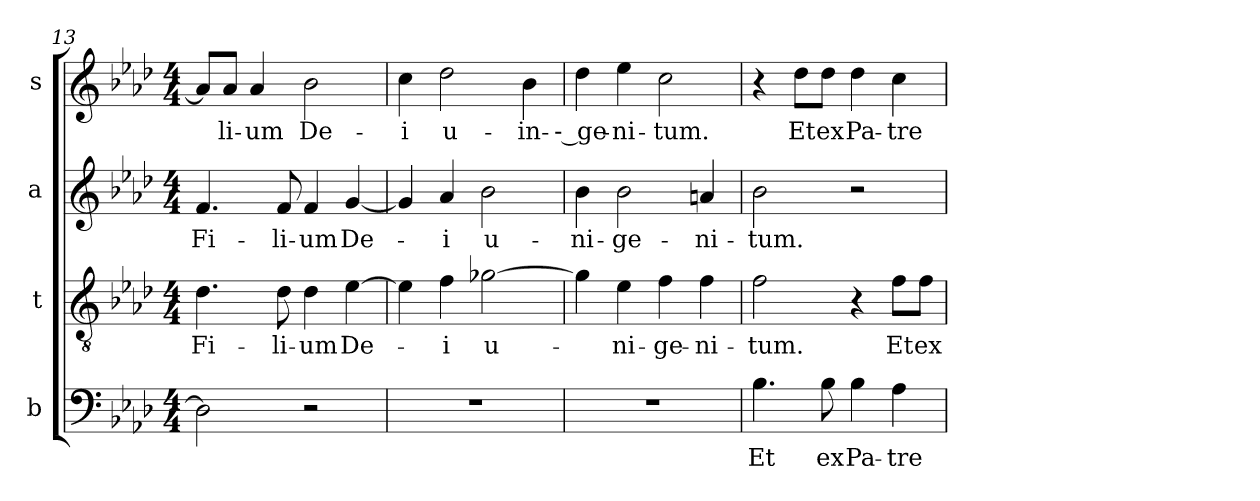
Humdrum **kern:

**kern	**text	**kern	**text	**kern	**text	**kern	**text
*part4	*part4	*part3	*part3	*part2	*part2	*part1	*part1
*staff4	*staff4	*staff3	*staff3	*staff2	*staff2	*staff1	*staff1
*I"b	*	*I"t	*	*I"a	*	*I"s	*
*clefF4	*	*clefGv2	*	*clefG2	*	*clefG2	*
*	*	*ITrd7c12	*	*	*	*	*
*k[b-e-a-d-]	*	*k[b-e-a-d-]	*	*k[b-e-a-d-]	*	*k[b-e-a-d-]	*
*f:	*	*f:	*	*f:	*	*f:	*
*M4/4	*	*M4/4	*	*M4/4	*	*M4/4	*
=13	=13	=13	=13	=13	=13	=13	=13
!	!	!	!LO:LY:b:color=#000000	!	!	!	!
!	!	!	!	!	!LO:LY:b:color=#000000	!	!
2D-i\]	.	4.D-i\	Fi-	4.fi/	Fi-	8a-i/L]	.
!	!	!	!	!	!	!	!LO:LY:b:color=#000000
.	.	.	.	.	.	8a-i/J	-li-
!	!	!	!	!	!	!	!LO:LY:b:color=#000000
.	.	.	.	.	.	4a-i/	-um
!	!	!	!LO:LY:b:color=#000000	!	!	!	!
!	!	!	!	!	!LO:LY:b:color=#000000	!	!
.	.	8D-i\	-li-	8fi/	-li-	.	.
!	!	!	!LO:LY:b:color=#000000	!	!	!	!
!	!	!	!	!	!LO:LY:b:color=#000000	!	!
!	!	!	!	!	!	!	!LO:LY:b:color=#000000
2r	.	4D-i\	-um	4fi/	-um	2b-i\	De-
!	!	!	!LO:LY:b:color=#000000	!	!	!	!
!	!	!	!	!	!LO:LY:b:color=#000000	!	!
.	.	[4E-i\	De-	[4gi/	De-	.	.
=14	=14	=14	=14	=14	=14	=14	=14
!	!	!	!	!	!	!	!LO:LY:b:color=#000000
1r	.	4E-i\]	.	4gi/]	.	4cci\	-i
!	!	!	!LO:LY:b:color=#000000	!	!	!	!
!	!	!	!	!	!LO:LY:b:color=#000000	!	!
!	!	!	!	!	!	!	!LO:LY:b:color=#000000
.	.	4Fi\	-i	4a-i/	-i	2dd-i\	u-
!	!	!	!LO:LY:b:color=#000000	!	!	!	!
!	!	!	!	!	!LO:LY:b:color=#000000	!	!
.	.	[2G-Xi\	u-	2b-i\	u-	.	.
!	!	!	!	!	!	!	!LO:LY:b:color=#000000
.	.	.	.	.	.	4b-i\	-in-
!!LO:LB:g=z
=15	=15	=15	=15	=15	=15	=15	=15
!	!	!	!	!	!LO:LY:b:color=#000000	!	!
!	!	!	!	!	!	!	!LO:LY:b:color=#000000
1r	.	4G-i\]	.	4b-i\	-ni-	4dd-i\	-- ge-
!	!	!	!LO:LY:b:color=#000000	!	!	!	!
!	!	!	!	!	!LO:LY:b:color=#000000	!	!
!	!	!	!	!	!	!	!LO:LY:b:color=#000000
.	.	4E-i\	-ni-	2b-i\	-ge-	4ee-i\	-ni-
!	!	!	!LO:LY:b:color=#000000	!	!	!	!
!	!	!	!	!	!	!	!LO:LY:b:color=#000000
.	.	4Fi\	-ge-	.	.	2cci\	-tum.
!	!	!	!LO:LY:b:color=#000000	!	!	!	!
!	!	!	!	!	!LO:LY:b:color=#000000	!	!
.	.	4Fi\	-ni-	4ani/	-ni-	.	.
=16	=16	=16	=16	=16	=16	=16	=16
!	!LO:LY:b:color=#000000	!	!	!	!	!	!
!	!	!	!LO:LY:b:color=#000000	!	!	!	!
!	!	!	!	!	!LO:LY:b:color=#000000	!	!
4.B-i\	Et	2Fi\	-tum.	2b-i\	-tum.	4r	.
!	!	!	!	!	!	!	!LO:LY:b:color=#000000
.	.	.	.	.	.	8dd-i\L	Et
!	!LO:LY:b:color=#000000	!	!	!	!	!	!
!	!	!	!	!	!	!	!LO:LY:b:color=#000000
8B-i\	ex	.	.	.	.	8dd-i\J	ex
!	!LO:LY:b:color=#000000	!	!	!	!	!	!
!	!	!	!	!	!	!	!LO:LY:b:color=#000000
4B-i\	Pa-	4r	.	2r	.	4dd-i\	Pa-
!	!LO:LY:b:color=#000000	!	!	!	!	!	!
!	!	!	!LO:LY:b:color=#000000	!	!	!	!
!	!	!	!	!	!	!	!LO:LY:b:color=#000000
4A-i\	-tre	8Fi\L	Et	.	.	4cci\	-tre
!	!	!	!LO:LY:b:color=#000000	!	!	!	!
.	.	8Fi\J	ex	.	.	.	.
=	=	=	=	=	=	=	=
*-	*-	*-	*-	*-	*-	*-	*-
